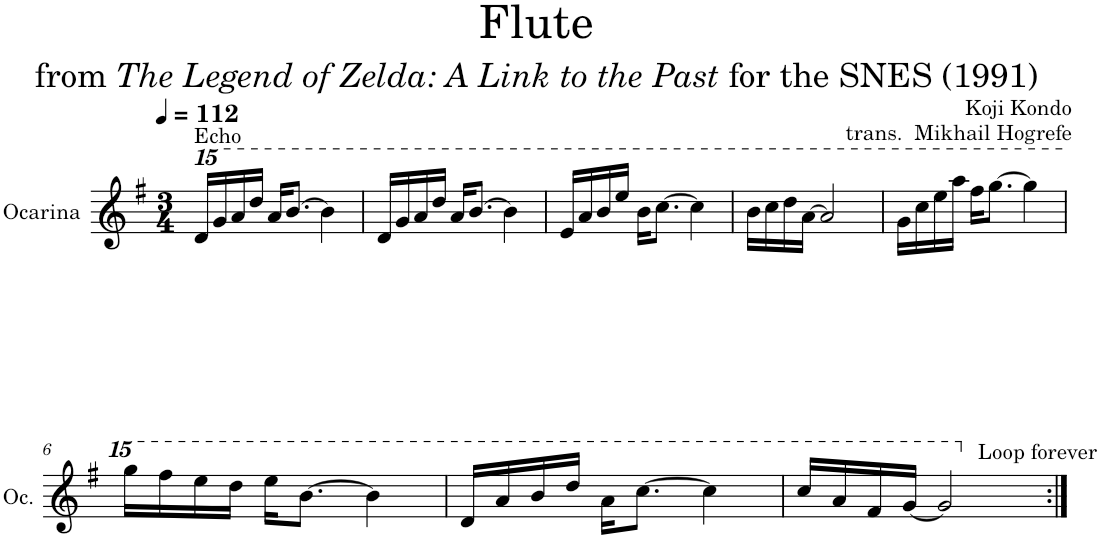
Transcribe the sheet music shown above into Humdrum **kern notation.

**kern	**kern
*part2	*part1
*staff2	*staff1
*I"C Soprano Ocarina	*I"Ocarina
*I'Oc	*I'Oc.
*stria5	*
*clefG2	*clefG2
*k[f#]	*k[f#]
*M3/4	*M3/4
*MM112	*MM112
*15ma	*
*	*15ma
=1	=1
!	!LO:TX:a:t=Echo
16.ddd\LL	16ddd/LL
.	16ggg/
16ggg\J	.
.	16aaa/
16aaa\L	.
.	16dddd/JJ
16dddd\JJ	.
.	16aaa/KL
16aaa\KL	.
.	[8.bbb/J
[8.bbb\J	.
.	4bbb\]
8..bbbJ_	.
=2	=2
32bbb\KLL]	16ddd/LL
16ddd\	.
.	16ggg/
16ggg\J	.
.	16aaa/
16aaa\L	.
.	16dddd/JJ
16dddd\JJ	.
.	16aaa/KL
16aaa\KL	.
.	[8.bbb/J
[8.bbb\J	.
.	4bbb\]
8..bbbJ_	.
=3	=3
32bbb\KLL]	16eee/LL
16eee\	.
.	16aaa/
16aaa\J	.
.	16bbb/
16bbb\L	.
.	16eeee/JJ
16eeee\JJ	.
.	16bbb\KL
16bbb\KL	.
.	[8.cccc\J
[8.cccc\J	.
.	4cccc\]
8..ccccJ_	.
=4	=4
32cccc\KLL]	16bbb\LL
16bbb\	.
.	16cccc\
16cccc\J	.
.	16dddd\
16dddd\L	.
.	[16aaa\JJ
[16aaa\JJ	.
.	2aaa/]
4...aaa_	.
=5	=5
32aaa\KLL]	16ggg\LL
16ggg\	.
.	16cccc\
16cccc\J	.
.	16eeee\
16eeee\L	.
.	16aaaa\JJ
16aaaa\JJ	.
.	16ffff#\KL
16ffff#\KL	.
.	[8.gggg\J
[8.gggg\J	.
.	4gggg\]
8..ggggJ_	.
!!LO:LB:g=z
=6	=6
32gggg\KLL]	16gggg\LL
16gggg\	.
.	16ffff#\
16ffff#\J	.
.	16eeee\
16eeee\L	.
.	16dddd\JJ
16dddd\JJ	.
.	16eeee\KL
16eeee\KL	.
.	[8.bbb\J
[8.bbb\J	.
.	4bbb\]
8..bbbJ_	.
=7	=7
32bbb\KLL]	16ddd/LL
16ddd\	.
.	16aaa/
16aaa\J	.
.	16bbb/
16bbb\L	.
.	16dddd/JJ
16dddd\JJ	.
.	16aaa\KL
16aaa\KL	.
.	[8.cccc\J
[8.cccc\J	.
.	4cccc\]
8..ccccJ_	.
=8	=8
*	*^
32cccc\KLL]	16cccc/LL	2ryy
16cccc\	.	.
.	16aaa/	.
16aaa\J	.	.
.	16fff#/	.
16fff#\L	.	.
.	[16ggg/JJ	.
[16ggg\JJ	.	.
.	2ggg/]	.
8..ggg_	.	.
!	!	!LO:TX:a:t=Loop forever
4ggg]	.	4ryy
*	*X15ma	*
*X15ma	*	*
*	*v	*v
=:|!	=:|!
*-	*-
